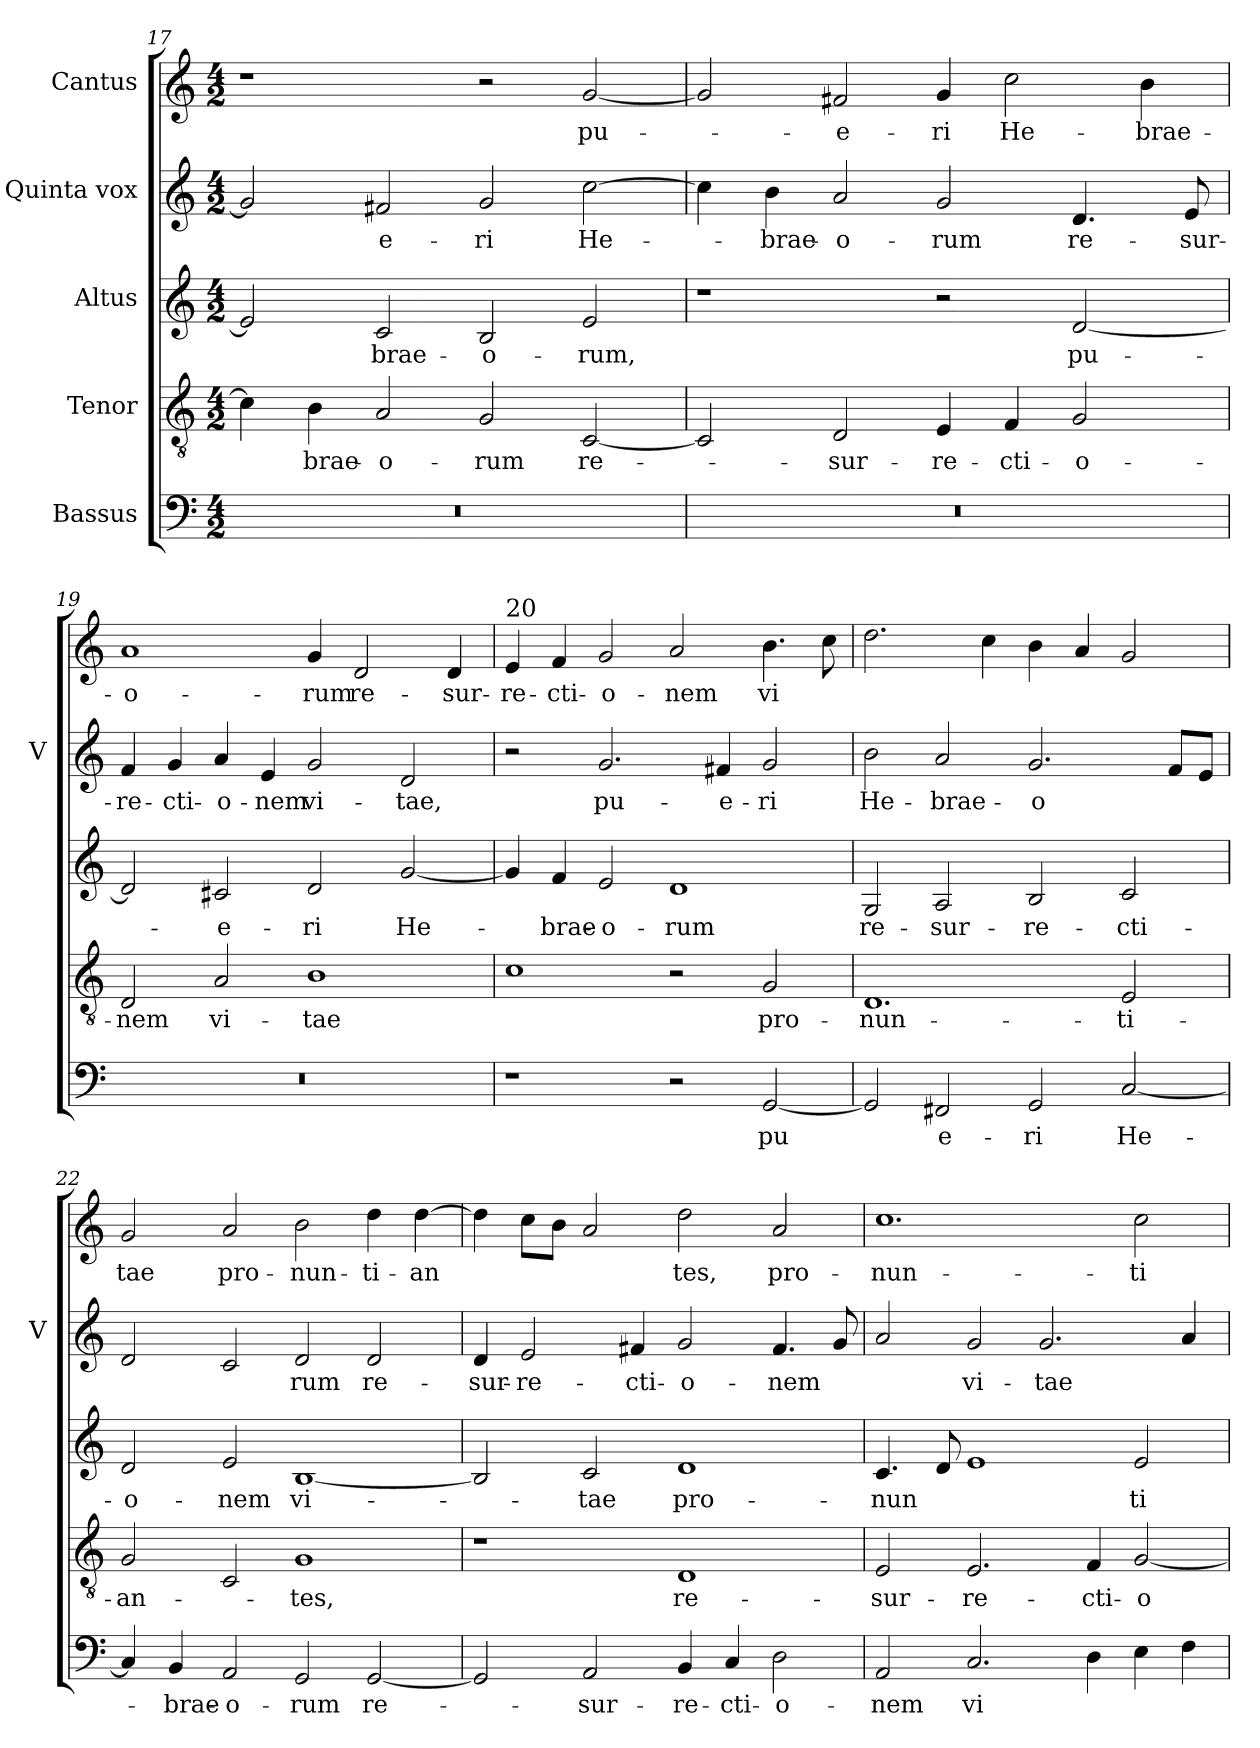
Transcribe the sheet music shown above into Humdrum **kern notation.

**kern	**text	**kern	**text	**kern	**text	**kern	**text	**kern	**text
*part5	*part5	*part4	*part4	*part3	*part3	*part2	*part2	*part1	*part1
*staff5	*staff5	*staff4	*staff4	*staff3	*staff3	*staff2	*staff2	*staff1	*staff1
*I"Bassus	*	*I"Tenor	*	*I"Altus	*	*I"Quinta vox	*	*I"Cantus	*
*	*	*	*	*	*	*I'V	*	*	*
!!LO:LB:g=z
*clefF4	*	*clefGv2	*	*clefG2	*	*clefG2	*	*clefG2	*
*k[]	*	*k[]	*	*k[]	*	*k[]	*	*k[]	*
*M4/2	*	*M4/2	*	*M4/2	*	*M4/2	*	*M4/2	*
=17	=17	=17	=17	=17	=17	=17	=17	=17	=17
!	!	!	!LO:LY:b	!	!LO:LY:b	!	!LO:LY:b	!	!
0r	.	4c\]	-	2e/]	-	2g/]	-	1r	.
!	!	!	!LO:LY:b	!	!	!	!	!	!
.	.	4B\	brae-	.	.	.	.	.	.
!	!	!	!LO:LY:b	!	!LO:LY:b	!	!LO:LY:b	!	!
.	.	2A/	o-	2c/	brae-	2f#X/	e-	.	.
!	!	!	!LO:LY:b	!	!LO:LY:b	!	!LO:LY:b	!	!
.	.	2G/	rum	2B/	o-	2g/	ri	2r	.
!	!	!	!LO:LY:b	!	!LO:LY:b	!	!LO:LY:b	!	!LO:LY:b
.	.	[2C/	re-	2e/	rum,	[2cc\	He-	[2g/	pu-
=18	=18	=18	=18	=18	=18	=18	=18	=18	=18
0r	.	2C/]	.	1r	.	4cc\]	.	2g/]	.
!	!	!	!	!	!	!	!LO:LY:b	!	!
.	.	.	.	.	.	4b\	brae-	.	.
!	!	!	!LO:LY:b	!	!	!	!LO:LY:b	!	!LO:LY:b
.	.	2D/	sur-	.	.	2a/	o-	2f#X/	e-
!	!	!	!LO:LY:b	!	!	!	!LO:LY:b	!	!LO:LY:b
.	.	4E/	re-	2r	.	2g/	rum	4g/	ri
!	!	!	!LO:LY:b	!	!	!	!	!	!LO:LY:b
.	.	4F/	cti-	.	.	.	.	2cc\	He-
!	!	!	!LO:LY:b	!	!LO:LY:b	!	!LO:LY:b	!	!
.	.	2G/	o-	[2d/	pu-	4.d/	re-	.	.
!	!	!	!	!	!	!	!	!	!LO:LY:b
.	.	.	.	.	.	.	.	4b\	brae-
!	!	!	!	!	!	!	!LO:LY:b	!	!
.	.	.	.	.	.	8e/	sur-	.	.
=19	=19	=19	=19	=19	=19	=19	=19	=19	=19
!	!	!	!LO:LY:b	!	!	!	!LO:LY:b	!	!LO:LY:b
0r	.	2D/	nem	2d/]	.	4f/	re-	1a	o-
!	!	!	!	!	!	!	!LO:LY:b	!	!
.	.	.	.	.	.	4g/	cti-	.	.
!	!	!	!LO:LY:b	!	!LO:LY:b	!	!LO:LY:b	!	!
.	.	2A/	vi-	2c#X/	e-	4a/	o-	.	.
!	!	!	!	!	!	!	!LO:LY:b	!	!
.	.	.	.	.	.	4e/	nem	.	.
!	!	!	!LO:LY:b	!	!LO:LY:b	!	!LO:LY:b	!	!LO:LY:b
.	.	1B	tae	2d/	ri	2g/	vi-	4g/	rum
!	!	!	!	!	!	!	!	!	!LO:LY:b
.	.	.	.	.	.	.	.	2d/	re-
!	!	!	!	!	!LO:LY:b	!	!LO:LY:b	!	!
.	.	.	.	[2g/	He-	2d/	tae,	.	.
!	!	!	!	!	!	!	!	!	!LO:LY:b
.	.	.	.	.	.	.	.	4d/	sur-
=20	=20	=20	=20	=20	=20	=20	=20	=20	=20
!	!	!	!	!	!	!	!	!LO:TX:a:t=20	!
!	!	!	!	!	!	!	!	!	!LO:LY:b
1r	.	1c	.	4g/]	.	2r	.	4e/	re-
!	!	!	!	!	!LO:LY:b	!	!	!	!LO:LY:b
.	.	.	.	4f/	brae-	.	.	4f/	cti-
!	!	!	!	!	!LO:LY:b	!	!LO:LY:b	!	!LO:LY:b
.	.	.	.	2e/	o-	2.g/	pu-	2g/	o-
!	!	!	!	!	!LO:LY:b	!	!	!	!LO:LY:b
2r	.	2r	.	1d	rum	.	.	2a/	nem
!	!	!	!	!	!	!	!LO:LY:b	!	!
.	.	.	.	.	.	4f#X/	e-	.	.
!	!LO:LY:b	!	!LO:LY:b	!	!	!	!LO:LY:b	!	!LO:LY:b
[2GG/	pu-	2G/	pro-	.	.	2g/	ri	4.b\	vi
.	.	.	.	.	.	.	.	8cc\	.
!!LO:LB:g=z
=21	=21	=21	=21	=21	=21	=21	=21	=21	=21
!	!LO:LY:b	!	!LO:LY:b	!	!LO:LY:b	!	!LO:LY:b	!	!LO:LY:b
2GG/]	-	1.D	nun-	2G/	re-	2b\	He-	2.dd\	-
!	!LO:LY:b	!	!	!	!LO:LY:b	!	!LO:LY:b	!	!
2FF#X/	e-	.	.	2A/	sur-	2a/	brae-	.	.
.	.	.	.	.	.	.	.	4cc\	.
!	!LO:LY:b	!	!	!	!LO:LY:b	!	!LO:LY:b	!	!
2GG/	ri	.	.	2B/	re-	2.g/	o-	4b\	.
.	.	.	.	.	.	.	.	4a/	.
!	!LO:LY:b	!	!LO:LY:b	!	!LO:LY:b	!	!	!	!LO:LY:b
[2C/	He-	2E/	ti-	2c/	cti-	.	.	2g/	-
.	.	.	.	.	.	8f/L	.	.	.
.	.	.	.	.	.	8e/J	.	.	.
=22	=22	=22	=22	=22	=22	=22	=22	=22	=22
!	!	!	!LO:LY:b	!	!LO:LY:b	!	!	!	!LO:LY:b
4C/]	.	2G/	an-	2d/	o-	2d/	.	2g/	tae
!	!LO:LY:b	!	!	!	!	!	!	!	!
4BB/	brae-	.	.	.	.	.	.	.	.
!	!LO:LY:b	!	!	!	!LO:LY:b	!	!LO:LY:b	!	!LO:LY:b
2AA/	o-	2C/	.	2e/	nem	2c/	-	2a/	pro-
!	!LO:LY:b	!	!LO:LY:b	!	!LO:LY:b	!	!LO:LY:b	!	!LO:LY:b
2GG/	rum	1G	tes,	[1B	vi-	2d/	rum	2b\	nun-
!	!LO:LY:b	!	!	!	!	!	!LO:LY:b	!	!LO:LY:b
[2GG/	re-	.	.	.	.	2d/	re-	4dd\	ti-
!	!	!	!	!	!	!	!	!	!LO:LY:b
.	.	.	.	.	.	.	.	[4dd\	an
=23	=23	=23	=23	=23	=23	=23	=23	=23	=23
!	!	!	!	!	!	!	!LO:LY:b	!	!LO:LY:b
2GG/]	.	1r	.	2B/]	.	4d/	sur-	4dd\]	-
!	!	!	!	!	!	!	!LO:LY:b	!	!
.	.	.	.	.	.	2e/	re-	8cc\L	.
.	.	.	.	.	.	.	.	8b\J	.
!	!LO:LY:b	!	!	!	!LO:LY:b	!	!	!	!
2AA/	sur-	.	.	2c/	tae	.	.	2a/	.
!	!	!	!	!	!	!	!LO:LY:b	!	!
.	.	.	.	.	.	4f#X/	cti-	.	.
!	!LO:LY:b	!	!LO:LY:b	!	!LO:LY:b	!	!LO:LY:b	!	!LO:LY:b
4BB/	re-	1D	re-	1d	pro-	2g/	o-	2dd\	tes,
!	!LO:LY:b	!	!	!	!	!	!	!	!
4C/	cti-	.	.	.	.	.	.	.	.
!	!LO:LY:b	!	!	!	!	!	!LO:LY:b	!	!LO:LY:b
2D\	o-	.	.	.	.	4.f#/	nem	2a/	pro-
.	.	.	.	.	.	8g/	.	.	.
=24	=24	=24	=24	=24	=24	=24	=24	=24	=24
!	!LO:LY:b	!	!LO:LY:b	!	!LO:LY:b	!	!	!	!LO:LY:b
2AA/	nem	2E/	sur-	4.c/	nun	2a/	.	1.cc	nun-
.	.	.	.	8d/	.	.	.	.	.
!	!LO:LY:b	!	!LO:LY:b	!	!	!	!LO:LY:b	!	!
2.C/	vi	2.E/	re-	1e	.	2g/	vi-	.	.
!	!	!	!	!	!	!	!LO:LY:b	!	!
.	.	.	.	.	.	2.g/	tae	.	.
!	!LO:LY:b	!	!LO:LY:b	!	!	!	!	!	!
4D\	-	4F/	cti-	.	.	.	.	.	.
!	!	!	!LO:LY:b	!	!LO:LY:b	!	!	!	!LO:LY:b
4E\	.	[2G/	o-	2e/	ti-	.	.	2cc\	ti-
4F\	.	.	.	.	.	4a/	.	.	.
=	=	=	=	=	=	=	=	=	=
*-	*-	*-	*-	*-	*-	*-	*-	*-	*-
